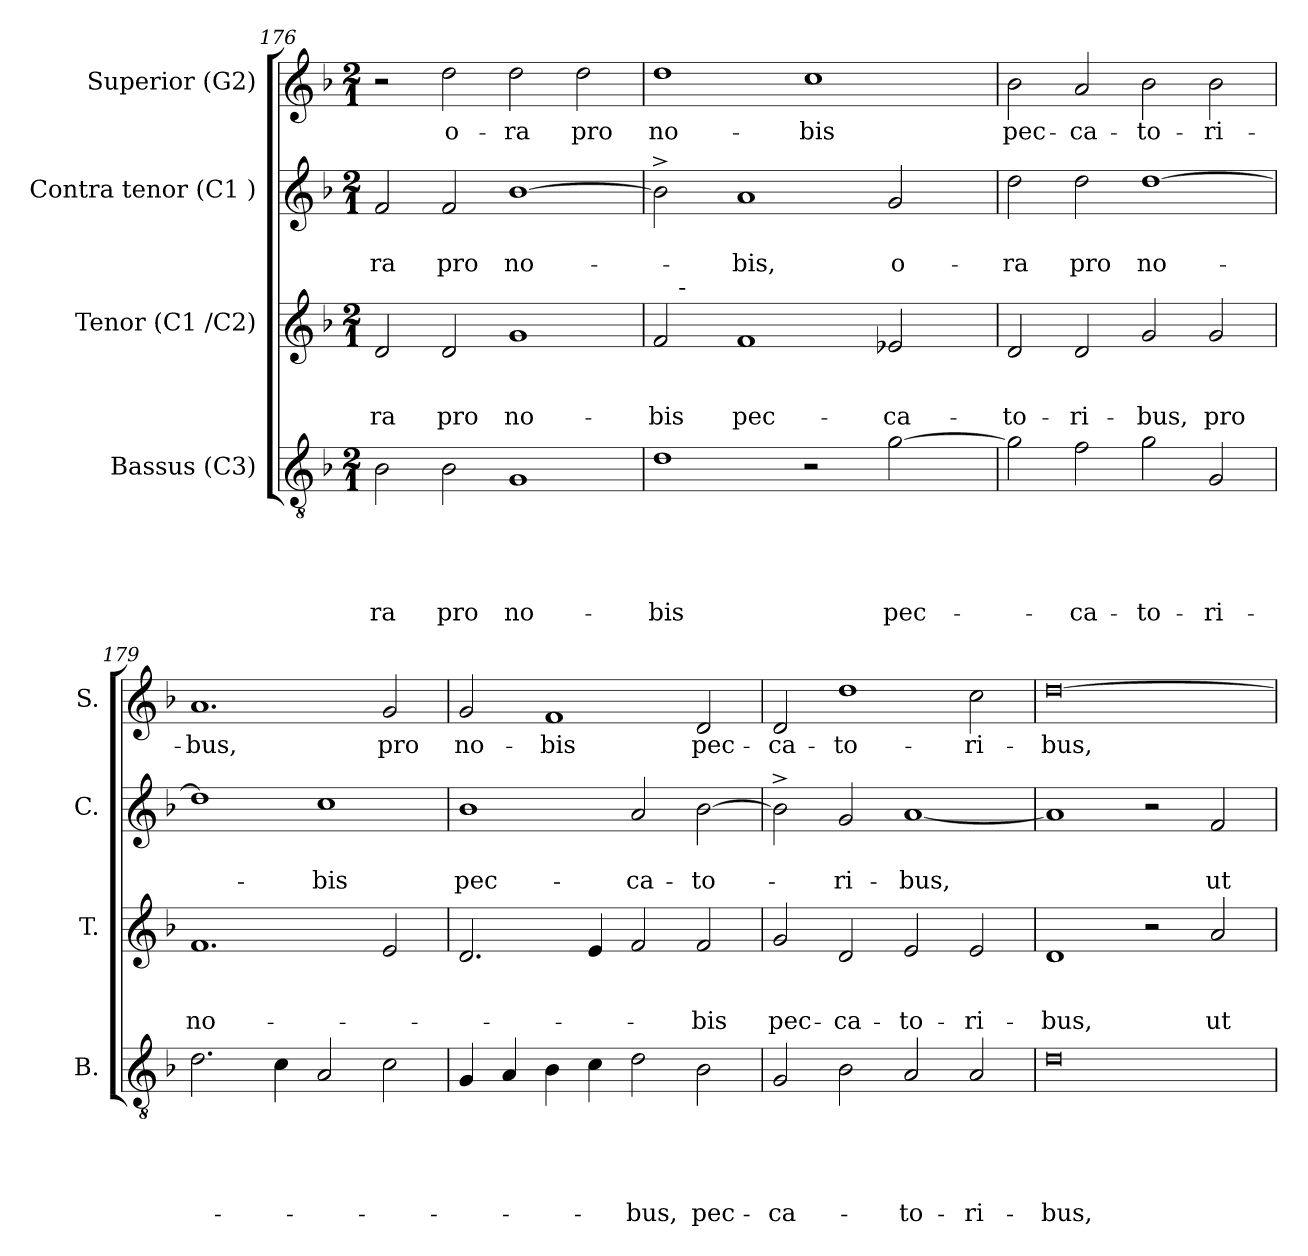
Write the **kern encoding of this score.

**kern	**text	**text	**text	**text	**text	**kern	**text	**text	**text	**kern	**text	**text	**kern	**text
*part4	*part4	*part4	*part4	*part4	*part4	*part3	*part3	*part3	*part3	*part2	*part2	*part2	*part1	*part1
*staff4	*staff4	*staff4	*staff4	*staff4	*staff4	*staff3	*staff3	*staff3	*staff3	*staff2	*staff2	*staff2	*staff1	*staff1
*I"Bassus (C3)	*	*	*	*	*	*I"Tenor (C1 /C2)	*	*	*	*I"Contra tenor (C1 )	*	*	*I"Superior (G2)	*
*I'B.	*	*	*	*	*	*I'T.	*	*	*	*I'C.	*	*	*I'S.	*
*clefGv2	*	*	*	*	*	*clefG2	*	*	*	*clefG2	*	*	*clefG2	*
*k[b-]	*	*	*	*	*	*k[b-]	*	*	*	*k[b-]	*	*	*k[b-]	*
*F:	*	*	*	*	*	*F:	*	*	*	*F:	*	*	*F:	*
*M2/1	*	*	*	*	*	*M2/1	*	*	*	*M2/1	*	*	*M2/1	*
=176	=176	=176	=176	=176	=176	=176	=176	=176	=176	=176	=176	=176	=176	=176
!	!	!	!	!	!LO:LY:b	!	!	!	!LO:LY:b	!	!	!LO:LY:b	!	!
2B-\	.	.	.	.	-ra	2d/	.	.	-ra	2f/	.	-ra	2r	.
!	!	!	!	!	!LO:LY:b	!	!	!	!LO:LY:b	!	!	!LO:LY:b	!	!LO:LY:b
2B-\	.	.	.	.	pro	2d/	.	.	pro	2f/	.	pro	2dd\	o-
!	!	!	!	!	!LO:LY:b	!	!	!	!LO:LY:b	!	!	!LO:LY:b	!	!LO:LY:b
1G	.	.	.	.	no-	1g	.	.	no-	[<1b-	.	no-	2dd\	-ra
!	!	!	!	!	!	!	!	!	!	!	!	!	!	!LO:LY:b
.	.	.	.	.	.	.	.	.	.	.	.	.	2dd\	pro
!!LO:LB:g=z
=177	=177	=177	=177	=177	=177	=177	=177	=177	=177	=177	=177	=177	=177	=177
!	!	!	!	!	!LO:LY:b	!	!	!	!LO:LY:b	!	!	!	!	!LO:LY:b
*	*	*	*	*	*	*^	*	*	*	*	*	*	*	*
1d	.	.	.	.	-bis	2f/	16.ryy	.	.	-bis	2b-^>\]	.	.	1dd	no-
!	!	!	!	!	!	!	!LO:TX:a:t=-	!	!	!	!	!	!	!	!
.	.	.	.	.	.	.	1ryy	.	.	.	.	.	.	.	.
!	!	!	!	!	!	!	!	!	!	!LO:LY:b	!	!	!LO:LY:b	!	!
.	.	.	.	.	.	1f	.	.	.	pec-	1a	.	-bis,	.	.
!	!	!	!	!	!	!	!	!	!	!	!	!	!	!	!LO:LY:b
2r	.	.	.	.	.	.	.	.	.	.	.	.	.	1cc	-bis
.	.	.	.	.	.	.	2ryy	.	.	.	.	.	.	.	.
!	!	!	!	!	!LO:LY:b	!	!	!	!	!LO:LY:b	!	!	!LO:LY:b	!	!
[>2g\	.	.	.	.	pec-	2e-X/	.	.	.	-ca-	2g/	.	o-	.	.
.	.	.	.	.	.	.	4ryy	.	.	.	.	.	.	.	.
.	.	.	.	.	.	.	8ryy	.	.	.	.	.	.	.	.
.	.	.	.	.	.	.	32ryy	.	.	.	.	.	.	.	.
=178	=178	=178	=178	=178	=178	=178	=178	=178	=178	=178	=178	=178	=178	=178	=178
!	!	!	!	!	!	!	!	!	!	!LO:LY:b	!	!	!LO:LY:b	!	!LO:LY:b
*	*	*	*	*	*	*v	*v	*	*	*	*	*	*	*	*
2g\]	.	.	.	.	.	2d/	.	.	-to-	2dd\	.	-ra	2b-\	pec-
!	!	!	!	!	!LO:LY:b	!	!	!	!LO:LY:b	!	!	!LO:LY:b	!	!LO:LY:b
2f\	.	.	.	.	-ca-	2d/	.	.	-ri-	2dd\	.	pro	2a/	-ca-
!	!	!	!	!	!LO:LY:b	!	!	!	!LO:LY:b	!	!	!LO:LY:b	!	!LO:LY:b
2g\	.	.	.	.	-to-	2g/	.	.	-bus,	[>1dd	.	no-	2b-\	-to-
!	!	!	!	!	!LO:LY:b	!	!	!	!LO:LY:b	!	!	!	!	!LO:LY:b
2G/	.	.	.	.	-ri-	2g/	.	.	pro	.	.	.	2b-\	-ri-
=179	=179	=179	=179	=179	=179	=179	=179	=179	=179	=179	=179	=179	=179	=179
!	!	!	!	!	!	!	!	!	!LO:LY:b	!	!	!	!	!LO:LY:b
2.d\	.	.	.	.	.	1.f	.	.	no-	1dd]	.	.	1.a	-bus,
4c\	.	.	.	.	.	.	.	.	.	.	.	.	.	.
!	!	!	!	!	!	!	!	!	!	!	!	!LO:LY:b	!	!
2A/	.	.	.	.	.	.	.	.	.	1cc	.	-bis	.	.
!	!	!	!	!	!	!	!	!	!	!	!	!	!	!LO:LY:b
2c\	.	.	.	.	.	2e/	.	.	.	.	.	.	2g/	pro
=180	=180	=180	=180	=180	=180	=180	=180	=180	=180	=180	=180	=180	=180	=180
!	!	!	!	!	!	!	!	!	!	!	!	!LO:LY:b	!	!LO:LY:b
4G/	.	.	.	.	.	2.d/	.	.	.	1b-	.	pec-	2g/	no-
4A/	.	.	.	.	.	.	.	.	.	.	.	.	.	.
!	!	!	!	!	!	!	!	!	!	!	!	!	!	!LO:LY:b
4B-\	.	.	.	.	.	.	.	.	.	.	.	.	1f	-bis
4c\	.	.	.	.	.	4e/	.	.	.	.	.	.	.	.
!	!	!	!	!	!LO:LY:b	!	!	!	!	!	!	!LO:LY:b	!	!
2d\	.	.	.	.	-bus,	2f/	.	.	.	2a/	.	-ca-	.	.
!	!	!	!	!	!LO:LY:b	!	!	!	!LO:LY:b	!	!	!LO:LY:b	!	!LO:LY:b
2B-\	.	.	.	.	pec-	2f/	.	.	-bis	[>2b-\	.	-to-	2d/	pec-
=181	=181	=181	=181	=181	=181	=181	=181	=181	=181	=181	=181	=181	=181	=181
!	!	!	!	!	!LO:LY:b	!	!	!	!LO:LY:b	!	!	!	!	!LO:LY:b
2G/	.	.	.	.	-ca-	2g/	.	.	pec-	2b-^>\]	.	.	2d/	-ca-
!	!	!	!	!	!	!	!	!	!LO:LY:b	!	!	!LO:LY:b	!	!LO:LY:b
2B-\	.	.	.	.	.	2d/	.	.	-ca-	2g/	.	-ri-	1dd	-to-
!	!	!	!	!	!LO:LY:b	!	!	!	!LO:LY:b	!	!	!LO:LY:b	!	!
2A/	.	.	.	.	-to-	2e/	.	.	-to-	[<1a	.	-bus,	.	.
!	!	!	!	!	!LO:LY:b	!	!	!	!LO:LY:b	!	!	!	!	!LO:LY:b
2A/	.	.	.	.	-ri-	2e/	.	.	-ri-	.	.	.	2cc\	-ri-
!!LO:LB:g=z
=182	=182	=182	=182	=182	=182	=182	=182	=182	=182	=182	=182	=182	=182	=182
!	!	!	!	!	!LO:LY:b	!	!	!	!LO:LY:b	!	!	!	!	!LO:LY:b
0d	.	.	.	.	-bus,	1d	.	.	-bus,	1a]	.	.	[>0dd	-bus,
.	.	.	.	.	.	2r	.	.	.	2r	.	.	.	.
!	!	!	!	!	!	!	!	!	!LO:LY:b	!	!	!LO:LY:b	!	!
.	.	.	.	.	.	2a/	.	.	ut	2f/	.	ut	.	.
=	=	=	=	=	=	=	=	=	=	=	=	=	=	=
*-	*-	*-	*-	*-	*-	*-	*-	*-	*-	*-	*-	*-	*-	*-
